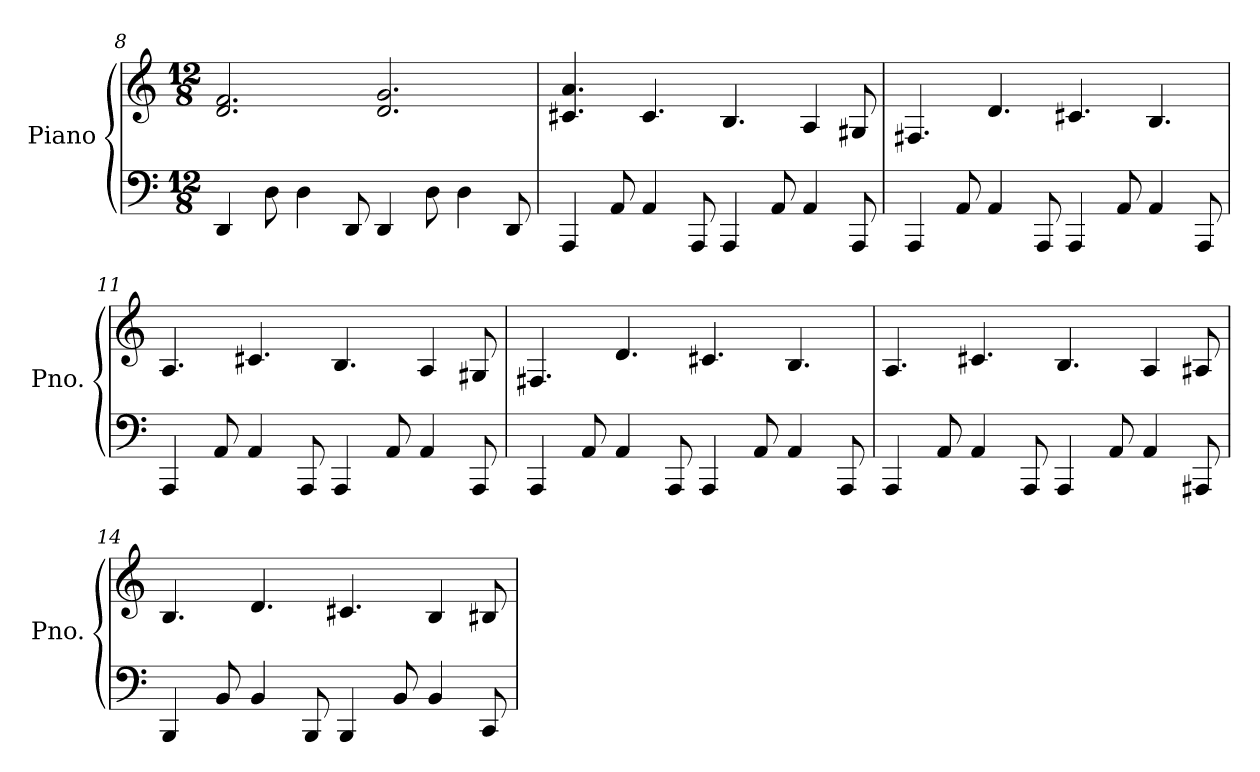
**kern	**kern
*part1	*part1
*staff2	*staff1
*I"Piano	*
*I'Pno.	*
*clefF4	*clefG2
*k[]	*k[]
*M12/8	*M12/8
=8	=8
4DD/	2.d/ 2.f/
8D\	.
4D\	.
8DD/	.
4DD/	2.d/ 2.g/
8D\	.
4D\	.
8DD/	.
!!LO:LB:g=z
=9	=9
4AAA/	4.c#X/ 4.a/
8AA/	.
4AA/	4.c#/
8AAA/	.
4AAA/	4.B/
8AA/	.
4AA/	4A/
8AAA/	8G#X/
=10	=10
4AAA/	4.F#X/
8AA/	.
4AA/	4.d/
8AAA/	.
4AAA/	4.c#X/
8AA/	.
4AA/	4.B/
8AAA/	.
=11	=11
4AAA/	4.A/
8AA/	.
4AA/	4.c#X/
8AAA/	.
4AAA/	4.B/
8AA/	.
4AA/	4A/
8AAA/	8G#X/
=12	=12
4AAA/	4.F#X/
8AA/	.
4AA/	4.d/
8AAA/	.
4AAA/	4.c#X/
8AA/	.
4AA/	4.B/
8AAA/	.
!!LO:LB:g=z
=13	=13
4AAA/	4.A/
8AA/	.
4AA/	4.c#X/
8AAA/	.
4AAA/	4.B/
8AA/	.
4AA/	4A/
8AAA#X/	8A#X/
=14	=14
4BBB/	4.B/
8BB/	.
4BB/	4.d/
8BBB/	.
4BBB/	4.c#X/
8BB/	.
4BB/	4B/
8CC/	8B#X/
=	=
*-	*-
